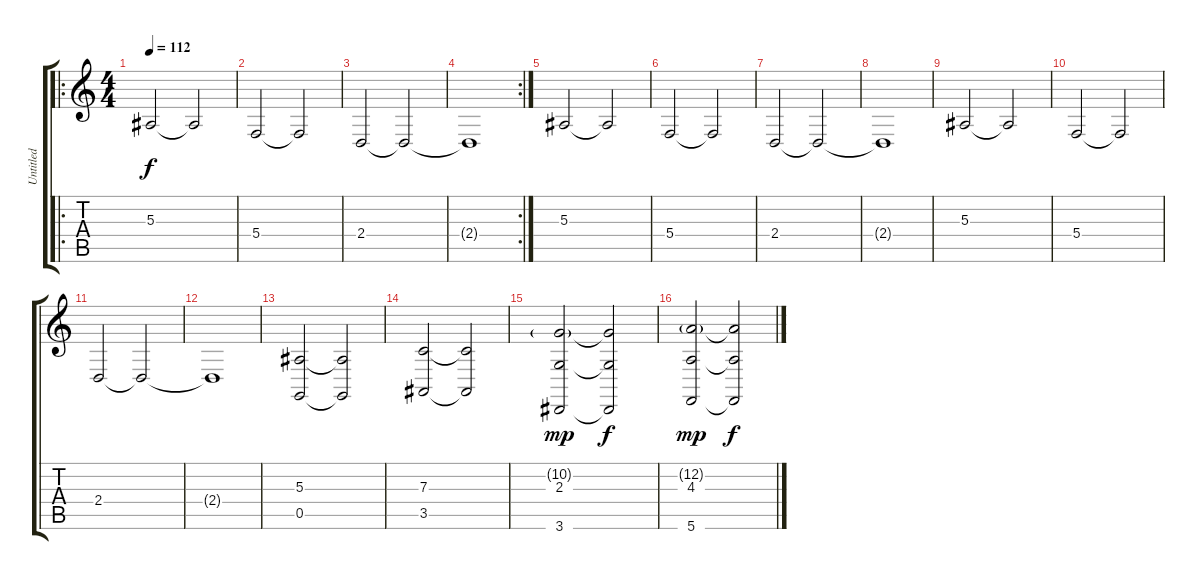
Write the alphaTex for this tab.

\track ("Untitled" "Untitled") {instrument pad2warm}
\staff {score tabs}
\tuning (D4 A3 F3 C3 G2 C2) {hide}
\ro
\ts (4 4)
\tempo 112
\clef g2
\ks c
5.3.2{dy f instrument pad2warm} 5.3{t}.2 |
5.4.2 5.4{t}.2 |
2.4.2 2.4{t}.2 |
\rc 2
2.4{t}.1 |
5.3.2 5.3{t}.2 |
5.4.2 5.4{t}.2 |
2.4.2 2.4{t}.2 |
2.4{t}.1 |
5.3.2 5.3{t}.2 |
5.4.2 5.4{t}.2 |
2.4.2 2.4{t}.2 |
2.4{t}.1 |
(5.3 0.5).2 (5.3{t} 0.5{t}).2 |
(7.3 3.5).2 (7.3{t} 3.5{t}).2 |
(10.2{g} 2.3 3.6).2{dy mp} (10.2{t} 2.3{t} 3.6{t}).2{dy f} |
(12.2{g} 4.3 5.6).2{dy mp} (12.2{t} 4.3{t} 5.6{t}).2{dy f}
